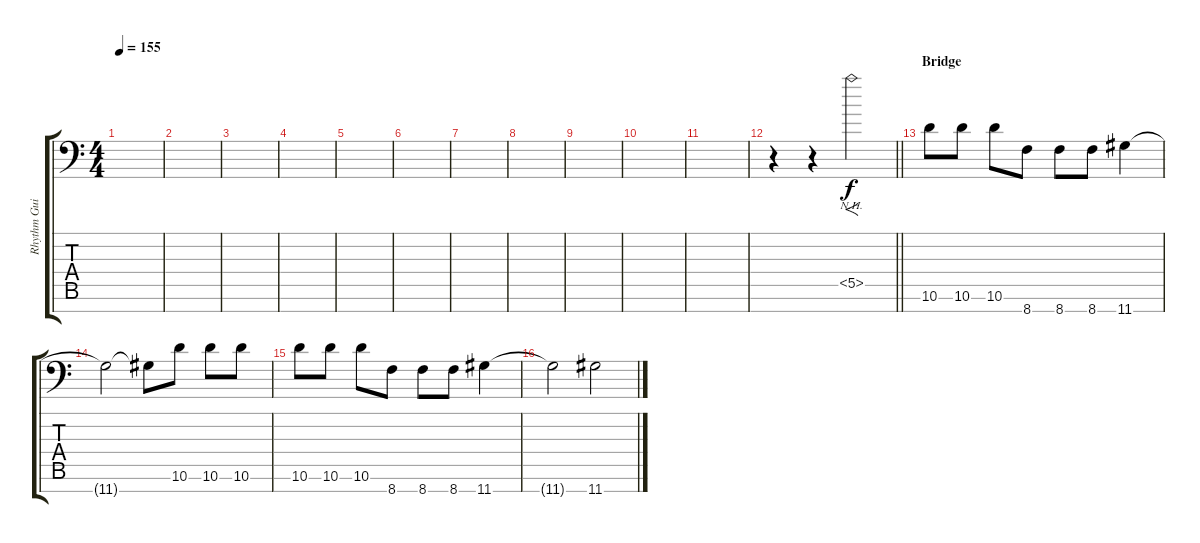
\track ("Rhythm Guitar" "Rhythm Gui") {instrument distortionguitar}
\staff {score tabs}
\tuning (E4 B3 G3 D3 A2 E2 A1) {hide}
\ts (4 4)
\tempo 155
\clef f4
\ks c
|
|
|
|
|
|
|
|
|
|
|
\barLineRight lightlight
r.4 r.4 5.5{nh}.2{f} |
\section ("" "Bridge")
10.6.8 10.6.8 10.6.8 8.7.8 8.7.8 8.7.8 11.7.4 |
11.7{t}.2 11.7{t}.8 10.6.8 10.6.8 10.6.8 |
10.6.8 10.6.8 10.6.8 8.7.8 8.7.8 8.7.8 11.7.4 |
11.7{t}.2 11.7.2
